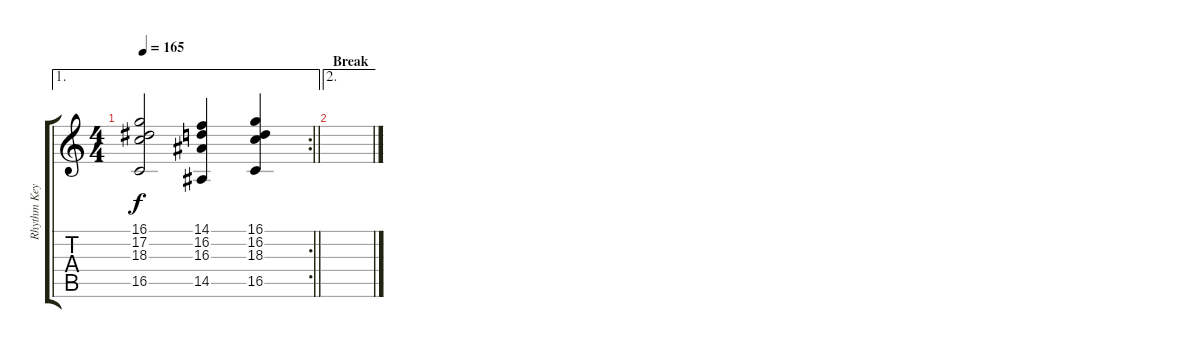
\track ("Rhythm Keyboard" "Rhythm Key") {instrument stringensemble1}
\staff {score tabs}
\tuning (Eb4 Bb3 Gb3 Db3 Ab2 Eb2) {hide}
\ae 1
\rc 2
\ts (4 4)
\tempo 165
\clef g2
\barLineRight lightlight
\ks c
(16.1 17.2 18.3 16.5).2{dy f} (14.1 16.2 16.3 14.5).4 (16.1 16.2 18.3 16.5).4 |
\ae 2
\section ("" "Break")
